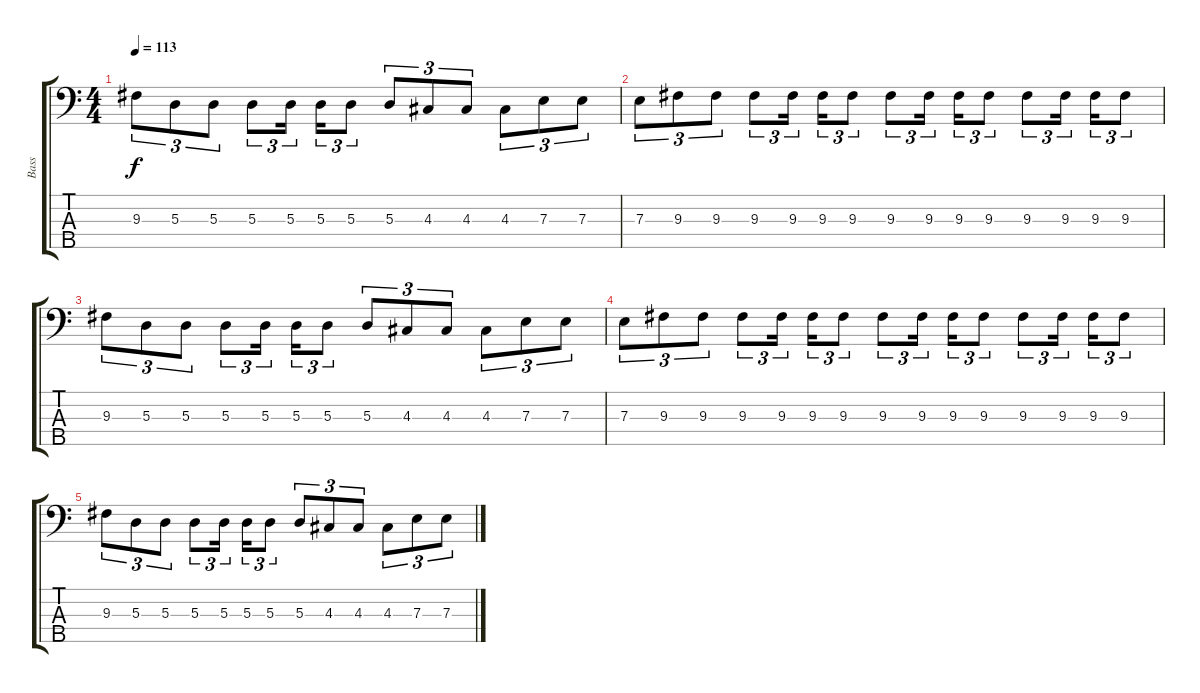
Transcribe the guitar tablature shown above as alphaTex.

\track ("Bass" "Bass") {instrument electricbasspick}
\staff {score tabs}
\tuning (G2 D2 A1 E1 B0) {hide}
\ts (4 4)
\tempo 113
\clef f4
\ks c
9.3.8{tu (3 2) dy f} 5.3.8{tu (3 2)} 5.3.8{tu (3 2)} 5.3.8{tu (3 2)} 5.3.16{tu (3 2)} 5.3.16{tu (3 2)} 5.3.8{tu (3 2)} 5.3.8{tu (3 2)} 4.3.8{tu (3 2)} 4.3.8{tu (3 2)} 4.3.8{tu (3 2)} 7.3.8{tu (3 2)} 7.3.8{tu (3 2)} |
7.3.8{tu (3 2) volume 4} 9.3.8{tu (3 2)} 9.3.8{tu (3 2)} 9.3.8{tu (3 2)} 9.3.16{tu (3 2)} 9.3.16{tu (3 2)} 9.3.8{tu (3 2)} 9.3.8{tu (3 2)} 9.3.16{tu (3 2)} 9.3.16{tu (3 2)} 9.3.8{tu (3 2)} 9.3.8{tu (3 2)} 9.3.16{tu (3 2)} 9.3.16{tu (3 2)} 9.3.8{tu (3 2)} |
9.3.8{tu (3 2)} 5.3.8{tu (3 2)} 5.3.8{tu (3 2)} 5.3.8{tu (3 2)} 5.3.16{tu (3 2)} 5.3.16{tu (3 2)} 5.3.8{tu (3 2)} 5.3.8{tu (3 2)} 4.3.8{tu (3 2)} 4.3.8{tu (3 2)} 4.3.8{tu (3 2)} 7.3.8{tu (3 2)} 7.3.8{tu (3 2)} |
7.3.8{tu (3 2) volume 0} 9.3.8{tu (3 2)} 9.3.8{tu (3 2)} 9.3.8{tu (3 2)} 9.3.16{tu (3 2)} 9.3.16{tu (3 2)} 9.3.8{tu (3 2)} 9.3.8{tu (3 2)} 9.3.16{tu (3 2)} 9.3.16{tu (3 2)} 9.3.8{tu (3 2)} 9.3.8{tu (3 2)} 9.3.16{tu (3 2)} 9.3.16{tu (3 2)} 9.3.8{tu (3 2)} |
9.3.8{tu (3 2)} 5.3.8{tu (3 2)} 5.3.8{tu (3 2)} 5.3.8{tu (3 2)} 5.3.16{tu (3 2)} 5.3.16{tu (3 2)} 5.3.8{tu (3 2)} 5.3.8{tu (3 2)} 4.3.8{tu (3 2)} 4.3.8{tu (3 2)} 4.3.8{tu (3 2)} 7.3.8{tu (3 2)} 7.3.8{tu (3 2)}
